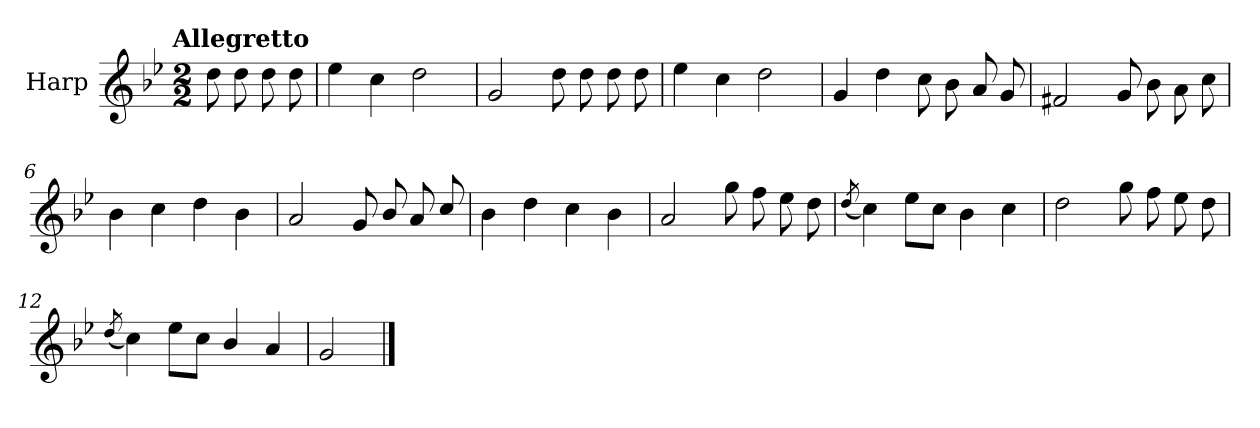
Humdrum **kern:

**kern
*part1
*staff1
*I"Harp
*I'Hrp.
*clefG2
*k[b-e-]
!!LO:TX:omd:t=Allegretto
*M2/2
*MM116
=
8dd\
8dd\
8dd\
8dd\
=1
4ee-\
4cc\
2dd\
=2
2g/
8dd\
8dd\
8dd\
8dd\
=3
4ee-\
4cc\
2dd\
=4
4g/
4dd\
8cc\
8b-\
8a/
8g/
=5
2f#X/
8g/
8b-\
8a\
8cc\
=6
4b-\
4cc\
4dd\
4b-\
!!LO:LB:g=z
=7
2a/
8g/
8b-/
8a/
8cc/
=8
4b-\
4dd\
4cc\
4b-\
=9
2a/
8gg\
8ff\
8ee-\
8dd\
=10
(<8qdd/
4cc\)
8ee-\L
8cc\J
4b-\
4cc\
=11
2dd\
8gg\
8ff\
8ee-\
8dd\
=12
(<8qdd/
4cc\)
8ee-\L
8cc\J
4b-/
4a/
=13
2g/
==
*-
